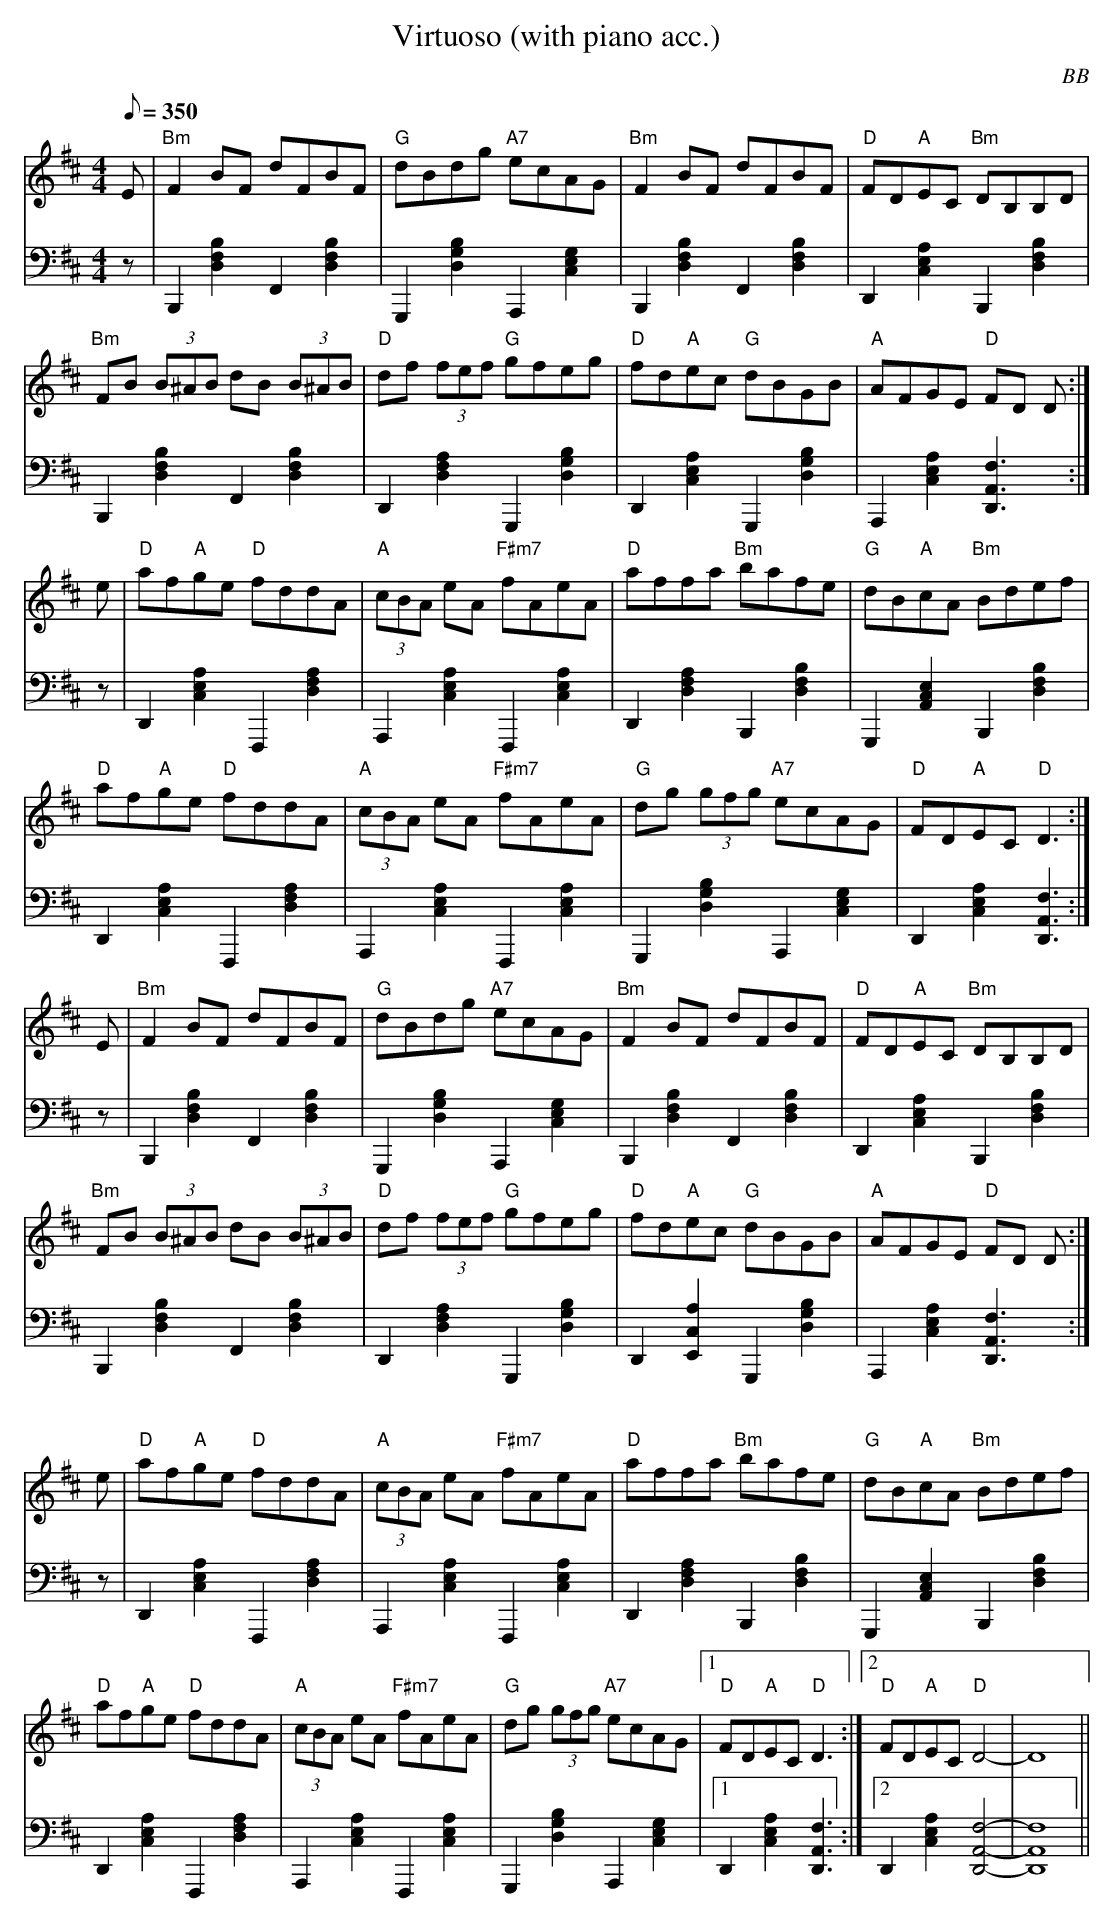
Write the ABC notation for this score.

X:1
T: Virtuoso (with piano acc.)
C: BB
Q: 1/8=350
M: 4/4
L: 1/8
V: 1 program 1 110 %fiddle
V: 2 volume=70 clef=bass m=D program 1 01
K: D
[V:1] E|"Bm"F2 BF dFBF|"G"dBdg "A7"ecAG|"Bm"F2 BF dFBF|"D"FD"A"EC "Bm"DB,B,D|
[V:2] z|B,,2[B2D2F2]F,2[D2F2B2]|G,,2[G2D2B2]A,,2[G2C2E2]|B,,2[B2D2F2]F,2[D2F2B2]|\
D,2[A2E2C2]B,,2[B2D2F2]|
[V:1] "Bm"FB (3B^AB dB (3B^AB|"D"df (3fef "G"gfeg|"D"fd"A"ec "G"dBGB|"A"AFGE "D"FD D :|
[V:2] B,,2[B2D2F2]F,2[D2F2B2]|D,2[D2A2F2]G,,2[G2D2B2]|D,2[A2E2C2]G,,2[G2D2B2]|\
A,,2[A2E2C2][D,3A,3F3]:|
[V:1] e|"D"af"A"ge "D"fddA|"A"(3cBA eA "F#m7"fAeA|"D"affa "Bm"bafe|"G"dB"A"cA "Bm"Bdef|
[V:2] z|D,2[A2E2C2]F,,2[D2A2F2]|A,,2[A2C2E2]F,,2[A2C2E2]|D,2[D2A2F2]B,,2[B2D2F2]|\
G,,2[A,2E2C2]B,,2[B2D2F2]|
[V:1] "D"af"A"ge "D"fddA|"A"(3cBA eA "F#m7"fAeA|"G"dg (3gfg "A7"ecAG|"D"FD"A"EC "D"D3 :|
[V:2] D,2[A2E2C2]F,,2[D2A2F2]|A,,2[A2C2E2]F,,2[A2C2E2]|G,,2[G2D2B2]A,,2[G2C2E2]|
D,2[A2E2C2][D,3A,3F3] :|
[V:1] E|"Bm"F2 BF dFBF|"G"dBdg "A7"ecAG|"Bm"F2 BF dFBF|"D"FD"A"EC "Bm"DB,B,D|
[V:2] z|B,,2[B2D2F2]F,2[D2F2B2]|G,,2[G2D2B2]A,,2[G2C2E2]|B,,2[B2D2F2]F,2[D2F2B2]|\
D,2[A2E2C2]B,,2[B2D2F2]|
[V:1] "Bm"FB (3B^AB dB (3B^AB|"D"df (3fef "G"gfeg|"D"fd"A"ec "G"dBGB|"A"AFGE "D"FD D :|
[V:2] B,,2[B2D2F2]F,2[D2F2B2]|D,2[D2A2F2]G,,2[G2D2B2]|D,2[A2E,2C2]G,,2[G2D2B2]|\
A,,2[A2E2C2][D,3A,3F3]:|
[V:1] e|"D"af"A"ge "D"fddA|"A"(3cBA eA "F#m7"fAeA|"D"affa "Bm"bafe|"G"dB"A"cA "Bm"Bdef|
[V:2] z|D,2[A2E2C2]F,,2[D2A2F2]|A,,2[A2C2E2]F,,2[A2C2E2]|D,2[D2A2F2]B,,2[B2D2F2]|\
G,,2[A,2E2C2]B,,2[B2D2F2]|
[V:1] "D"af"A"ge "D"fddA|"A"(3cBA eA "F#m7"fAeA|"G"dg (3gfg "A7"ecAG|1 "D"FD"A"EC "D"D3 :|2\
"D"FD"A"EC "D"D4-|D8||
[V:2] D,2[A2E2C2]F,,2[D2A2F2]|A,,2[A2C2E2]F,,2[A2C2E2]|G,,2[G2D2B2]A,,2[G2C2E2]|1\
D,2[A2E2C2][D,3A,3F3] :|2 D,2[A2E2C2][D,4-A,4-F4-]|[D,8A,8F8]||
